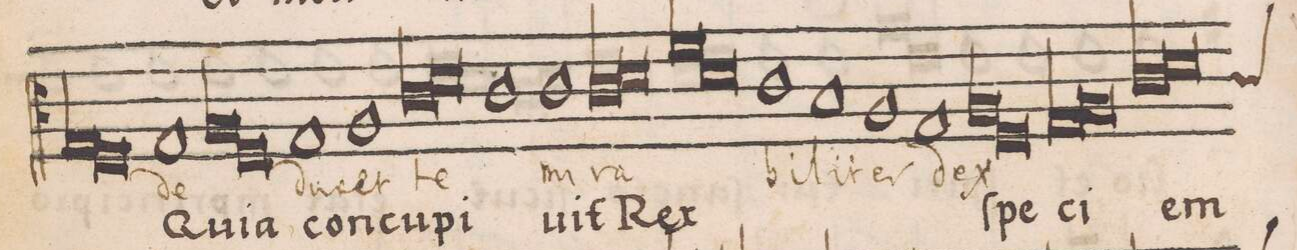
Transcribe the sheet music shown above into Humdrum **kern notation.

**kern	**text	**text
*I"TENOR	*	*
*clefC3	*	*
*k[]	*	*
*met(c)	*	*
*M2/1	*	*
1G	.	.
1F	.	.
*Xlig	*	*
=23	=23	=23
1G	Qui-	de-
*lig	*	*
1A	-a	.
=24	=24	=24
1F	.	.
*Xlig	*	*
1G	con-	-du-
=25	=25	=25
1A	-cu-	-cet
*lig	*	*
1c	-pi-	te
=26	=26	=26
1d	.	.
*Xlig	*	*
1c	.	mi-
=27	=27	=27
1c	-uit	-ra-
*lig	*	*
1c	Rex	.
=28	=28	=28
1d	.	.
*Xlig	*	*
*lig	*	*
1f	.	.
=29	=29	=29
1d	.	.
*Xlig	*	*
1c	.	-bi-
=30	=30	=30
1B	.	-li-
1A	.	-ter
=31	=31	=31
1G	.	dex-
*lig	*	*
1A	ſpe-	.
=32	=32	=32
1F	.	.
*Xlig	*	*
*lig	*	*
1G	-ci-	.
=33	=33	=33
1A	.	.
*Xlig	*	*
*lig	*	*
1c	-em	.
=34	=34	=34
*custos:c	*	*
1d	.	.
*Xlig	*	*
*lig	*	*
*-	*-	*-
